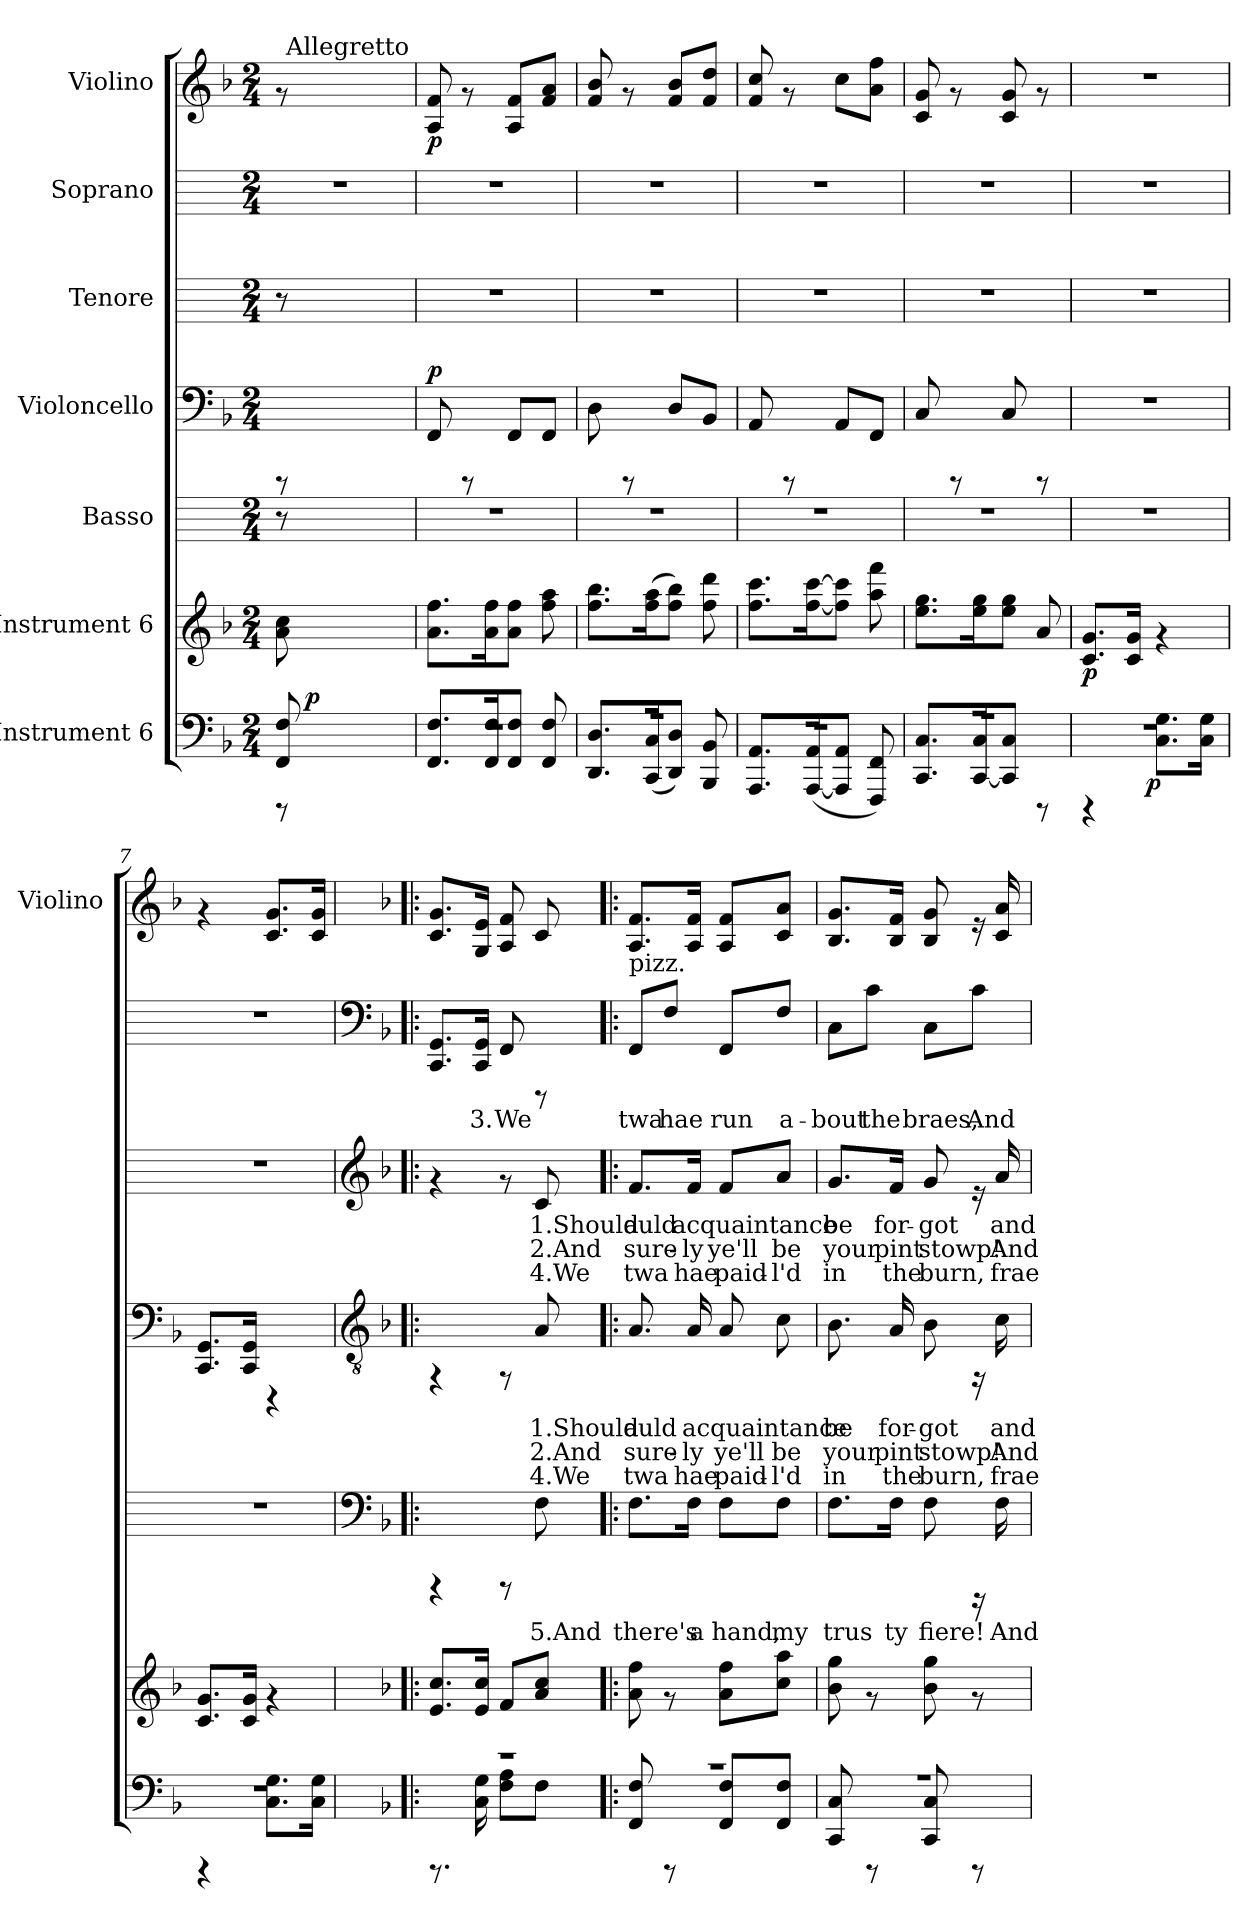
**kern	**dynam	**kern	**dynam	**kern	**text	**kern	**text	**text	**text	**dynam	**kern	**text	**text	**text	**kern	**text	**kern	**dynam
*part7	*part7	*part6	*part6	*part5	*part5	*part4	*part4	*part4	*part4	*part4	*part3	*part3	*part3	*part3	*part2	*part2	*part1	*part1
*staff7	*staff7	*staff6	*staff6	*staff5	*staff5	*staff4	*staff4	*staff4	*staff4	*staff4	*staff3	*staff3	*staff3	*staff3	*staff2	*staff2	*staff1	*staff1
*I"Instrument 6	*	*I"Instrument 6	*	*I"Basso	*	*I"Violoncello	*	*	*	*	*I"Tenore	*	*	*	*I"Soprano	*	*I"Violino	*
*	*	*	*	*	*	*	*	*	*	*	*	*	*	*	*	*	*I'Violino	*
!!LO:PB:g=z
*stria5	*	*stria5	*	*stria5	*	*stria5	*	*	*	*	*stria5	*	*	*	*stria5	*	*stria5	*
*clefF4	*	*clefG2	*	*	*	*clefF4	*	*	*	*	*	*	*	*	*	*	*clefG2	*
*k[b-]	*	*k[b-]	*	*k[]	*	*k[b-]	*	*	*	*	*k[]	*	*	*	*k[]	*	*k[b-]	*
*F:	*	*F:	*	*C:	*	*F:	*	*	*	*	*C:	*	*	*	*C:	*	*F:	*
*M2/4	*	*M2/4	*	*M2/4	*	*M2/4	*	*	*	*	*M2/4	*	*	*	*M2/4	*	*M2/4	*
=1	=1	=1	=1	=1	=1	=1	=1	=1	=1	=1	=1	=1	=1	=1	=1	=1	=1	=1
*^	*	*	*	*	*	*	*	*	*	*	*	*	*	*	*	*	*^	*
*	*^	*	*	*	*	*	*	*	*	*	*	*	*	*	*	*	*	*	*	*
8rCCC	8FF/ 8F/	16ryy	.	8cc\ 8a\	.	8r	.	8rCCC	.	.	.	.	8r	.	.	.	2r	.	8rf	64ryy	.
!	!	!	!	!	!	!	!	!	!	!	!	!	!	!	!	!	!	!	!	!LO:TX:a:t=Allegretto	!
.	.	.	.	.	.	.	.	.	.	.	.	.	.	.	.	.	.	.	.	4ryy	.
!	!	!	!LO:DY:a	!	!	!	!	!	!	!	!	!	!	!	!	!	!	!	!	!	!
.	.	4..ryy	p	.	.	.	.	.	.	.	.	.	.	.	.	.	.	.	.	.	.
4.ryy	4.ryy	.	.	4.ryy	.	4.ryy	.	4.ryy	.	.	.	.	4.ryy	.	.	.	.	.	4.ryy	.	.
.	.	.	.	.	.	.	.	.	.	.	.	.	.	.	.	.	.	.	.	8...ryy	.
=2	=2	=2	=2	=2	=2	=2	=2	=2	=2	=2	=2	=2	=2	=2	=2	=2	=2	=2	=2	=2	=2
!	!	!	!	!	!	!	!	!	!LO:LY:a:rj	!	!	!LO:DY:b	!	!	!	!	!	!	!	!	!LO:DY:b
*	*v	*v	*	*	*	*	*	*	*	*	*	*	*	*	*	*	*	*	*v	*v	*
2r	8.FF/ 8.F/L	.	8.ff\ 8.a\L	.	2r	.	8FF/	.	.	.	p	2r	.	.	.	2r	.	8f/ 8A/	p
.	.	.	.	.	.	.	8rCCC	.	.	.	.	.	.	.	.	.	.	8rf	.
.	16FF/ 16F/	.	16ff\ 16a\	.	.	.	.	.	.	.	.	.	.	.	.	.	.	.	.
!	!	!	!	!	!	!	!	!LO:LY:a:rj	!	!	!	!	!	!	!	!	!	!	!
.	8F/ 8FF/J	.	8ff\ 8a\J	.	.	.	8FF/L	.	.	.	.	.	.	.	.	.	.	8f/ 8A/L	.
!	!	!	!	!	!	!	!	!LO:LY:a:rj	!	!	!	!	!	!	!	!	!	!	!
.	8F/ 8FF/	.	8aa\ 8ff\	.	.	.	8FF/J	.	.	.	.	.	.	.	.	.	.	8a/ 8f/J	.
=3	=3	=3	=3	=3	=3	=3	=3	=3	=3	=3	=3	=3	=3	=3	=3	=3	=3	=3	=3
!	!	!	!	!	!	!	!	!LO:LY:a:rj	!	!	!	!	!	!	!	!	!	!	!
2r	8.DD/ 8.D/L	.	8.bb-\ 8.ff\L	.	2r	.	8D\	.	.	.	.	2r	.	.	.	2r	.	8b-/ 8f/	.
.	.	.	.	.	.	.	8rCCC	.	.	.	.	.	.	.	.	.	.	8rf	.
.	(>16C/ 16CC/	.	(<16ff\ 16aa\	.	.	.	.	.	.	.	.	.	.	.	.	.	.	.	.
!	!	!	!	!	!	!	!	!LO:LY:a:rj	!	!	!	!	!	!	!	!	!	!	!
.	8D/ 8DD/J)	.	8bb-\ 8ff\J)	.	.	.	8D/L	.	.	.	.	.	.	.	.	.	.	8b-/ 8f/L	.
!	!	!	!	!	!	!	!	!LO:LY:a:rj	!	!	!	!	!	!	!	!	!	!	!
.	8BB-/ 8BBB-/	.	8ddd\ 8ff\	.	.	.	8BB-/J	.	.	.	.	.	.	.	.	.	.	8dd/ 8f/J	.
=4	=4	=4	=4	=4	=4	=4	=4	=4	=4	=4	=4	=4	=4	=4	=4	=4	=4	=4	=4
!	!	!	!	!	!	!	!	!LO:LY:a:rj	!	!	!	!	!	!	!	!	!	!	!
2r	8.AAA/ 8.AA/L	.	8.ccc\ 8.ff\L	.	2r	.	8AA/	.	.	.	.	2r	.	.	.	2r	.	8cc/ 8f/	.
.	.	.	.	.	.	.	8rCCC	.	.	.	.	.	.	.	.	.	.	8rf	.
.	(<[<16AAA/ 16AA/	.	[<16ccc\ [>16ff\	.	.	.	.	.	.	.	.	.	.	.	.	.	.	.	.
!	!	!	!	!	!	!	!	!LO:LY:a:rj	!	!	!	!	!	!	!	!	!	!	!
.	8AA/ 8AAA/]J	.	8ccc\] 8ff\]J	.	.	.	8AA/L	.	.	.	.	.	.	.	.	.	.	8cc\L	.
!	!	!	!	!	!	!	!	!LO:LY:a:rj	!	!	!	!	!	!	!	!	!	!	!
.	8FF/ 8FFF/)	.	8fff\ 8aa\	.	.	.	8FF/J	.	.	.	.	.	.	.	.	.	.	8ff\ 8a\J	.
=5	=5	=5	=5	=5	=5	=5	=5	=5	=5	=5	=5	=5	=5	=5	=5	=5	=5	=5	=5
!	!	!	!	!	!	!	!	!LO:LY:a:rj	!	!	!	!	!	!	!	!	!	!	!
2r	8.CC/ 8.C/L	.	8.gg\ 8.ee\L	.	2r	.	8C/	.	.	.	.	2r	.	.	.	2r	.	8g/ 8c/	.
.	.	.	.	.	.	.	8rCCC	.	.	.	.	.	.	.	.	.	.	8rf	.
.	[<16CC/ 16C/	.	16gg\ 16ee\	.	.	.	.	.	.	.	.	.	.	.	.	.	.	.	.
!	!	!	!	!	!	!	!	!LO:LY:a:rj	!	!	!	!	!	!	!	!	!	!	!
.	8CC/] 8C/J	.	8gg\ 8ee\J	.	.	.	8C/	.	.	.	.	.	.	.	.	.	.	8g/ 8c/	.
.	8rCCC	.	8a/	.	.	.	8rCCC	.	.	.	.	.	.	.	.	.	.	8rf	.
=6	=6	=6	=6	=6	=6	=6	=6	=6	=6	=6	=6	=6	=6	=6	=6	=6	=6	=6	=6
!	!	!	!	!LO:DY:b	!	!	!	!	!	!	!	!	!	!	!	!	!	!	!
*	*^	*	*	*	*	*	*	*	*	*	*	*	*	*	*	*	*	*	*
2r	4rCCC	8...ryy	.	8.c/ 8.g/L	p	2r	.	2r	.	.	.	.	2r	.	.	.	2r	.	2r	.
.	.	.	.	16c/ 16g/J	.	.	.	.	.	.	.	.	.	.	.	.	.	.	.	.
!	!	!	!LO:DY:b	!	!	!	!	!	!	!	!	!	!	!	!	!	!	!	!	!
.	.	4ryy	p	.	.	.	.	.	.	.	.	.	.	.	.	.	.	.	.	.
.	8.C\ 8.G\L	.	.	4rf	.	.	.	.	.	.	.	.	.	.	.	.	.	.	.	.
.	16C\ 16G\J	.	.	.	.	.	.	.	.	.	.	.	.	.	.	.	.	.	.	.
.	.	64ryy	.	.	.	.	.	.	.	.	.	.	.	.	.	.	.	.	.	.
=7	=7	=7	=7	=7	=7	=7	=7	=7	=7	=7	=7	=7	=7	=7	=7	=7	=7	=7	=7	=7
!	!	!	!	!	!	!	!	!	!LO:LY:a:rj	!	!	!	!	!	!	!	!	!	!	!
*	*v	*v	*	*	*	*	*	*	*	*	*	*	*	*	*	*	*	*	*	*
2r	4rCCC	.	8.c/ 8.g/L	.	2r	.	8.GG/ 8.CC/L	.	.	.	.	2r	.	.	.	2r	.	4rf	.
!	!	!	!	!	!	!	!	!LO:LY:a:rj	!	!	!	!	!	!	!	!	!	!	!
.	.	.	16g/ 16c/J	.	.	.	16GG/ 16CC/J	.	.	.	.	.	.	.	.	.	.	.	.
.	8.C\ 8.G\L	.	4rf	.	.	.	4rCCC	.	.	.	.	.	.	.	.	.	.	8.g/ 8.c/L	.
.	16C\ 16G\J	.	.	.	.	.	.	.	.	.	.	.	.	.	.	.	.	16g/ 16c/J	.
!!LO:PB:g=z
=8!|:	=8!|:	=8!|:	=8!|:	=8!|:	=8!|:	=8!|:	=8!|:	=8!|:	=8!|:	=8!|:	=8!|:	=8!|:	=8!|:	=8!|:	=8!|:	=8!|:	=8!|:	=8!|:	=8!|:
*	*	*	*	*	*clefF4	*	*clefGv2	*	*	*	*	*clefG2	*	*	*	*clefF4	*	*	*
*	*	*	*	*	*k[b-]	*	*	*	*	*	*	*k[b-]	*	*	*	*k[b-]	*	*	*
*	*	*	*	*	*F:	*	*	*	*	*	*	*F:	*	*	*	*F:	*	*	*
!	!	!	!	!	!	!	!	!	!	!	!	!	!	!	!	!	!LO:LY:b:cj	!	!
2r	8.rCCC	.	8.cc/ 8.e/L	.	4rCCC	.	4rFF	.	.	.	.	4rf	.	.	.	8.GG/ 8.CC/L	.	8.g/ 8.c/L	.
!	!	!	!	!	!	!	!	!	!	!	!	!	!	!	!	!	!LO:LY:b:cj	!	!
.	16C\ 16G\	.	16e/ 16cc/J	.	.	.	.	.	.	.	.	.	.	.	.	16GG/ 16CC/J	3.	16e/ 16G/J	.
!	!	!	!	!	!	!	!	!	!	!	!	!	!	!	!	!	!LO:LY:b:cj	!	!
.	8F\ 8A\L	.	8f/L	.	8rCCC	.	8rFF	.	.	.	.	8rf	.	.	.	8FF/	We	8f/ 8A/	.
!	!	!	!	!	!	!LO:LY:b:rj	!	!LO:LY:a:rj	!LO:LY:a:rj	!LO:LY:a:rj	!	!	!LO:LY:b:rj	!LO:LY:b:rj	!LO:LY:b:rj	!	!	!	!
.	8F\J	.	8a/ 8cc/J	.	8F\	5.And	8A/	1.Should	2.And	4.We	.	8c/	1.Should	2.And	4.We	8rCCC	.	8c/	.
=9!|:	=9!|:	=9!|:	=9!|:	=9!|:	=9!|:	=9!|:	=9!|:	=9!|:	=9!|:	=9!|:	=9!|:	=9!|:	=9!|:	=9!|:	=9!|:	=9!|:	=9!|:	=9!|:	=9!|:
!	!	!	!	!	!	!	!	!	!	!	!	!	!	!	!	!LO:TX:a:t=pizz.	!	!	!
!	!	!	!	!	!	!LO:LY:b:rj	!	!LO:LY:a:rj	!LO:LY:a:rj	!LO:LY:a:rj	!	!	!LO:LY:b:rj	!LO:LY:b:rj	!LO:LY:b:rj	!	!LO:LY:b:cj	!	!
2r	8FF/ 8F/	.	8ff\ 8a\	.	8.F\L	there's	8.A/	auld	sure-	-twa	.	8.f/L	auld	sure-	-twa	8FF/L	twa	8.f/ 8.A/L	.
!	!	!	!	!	!	!	!	!	!	!	!	!	!	!	!	!	!LO:LY:b:cj	!	!
.	8rCCC	.	8rf	.	.	.	.	.	.	.	.	.	.	.	.	8F/J	hae	.	.
!	!	!	!	!	!	!LO:LY:b:rj	!	!LO:LY:a:rj	!LO:LY:a:rj	!LO:LY:a:rj	!	!	!LO:LY:b:rj	!LO:LY:b:rj	!LO:LY:b:rj	!	!	!	!
.	.	.	.	.	16F\Jk	a	16A/	acquaintance	ly	hae	.	16f/Jk	acquaintance	ly	hae	.	.	16f/ 16A/J	.
!	!	!	!	!	!	!LO:LY:b:rj	!	!LO:LY:a:rj	!LO:LY:a:rj	!LO:LY:a:rj	!	!	!LO:LY:b:rj	!LO:LY:b:rj	!LO:LY:b:rj	!	!LO:LY:b:cj	!	!
.	8F/ 8FF/L	.	8ff\ 8a\L	.	8F\L	hand,	8A/	.	ye'll	paid-	.	8f/L	.	ye'll	paid-	8FF/L	run	8f/ 8A/L	.
!	!	!	!	!	!	!LO:LY:b:rj	!	!LO:LY:a:rj	!LO:LY:a:rj	!LO:LY:a:rj	!	!	!LO:LY:b:rj	!LO:LY:b:rj	!LO:LY:b:rj	!	!LO:LY:b:cj	!	!
.	8F/ 8FF/J	.	8aa\ 8cc\J	.	8F\J	my	8c\	-	be	l'd	.	8a/J	-	be	l'd	8F/J	a-	8a/ 8c/J	.
=10	=10	=10	=10	=10	=10	=10	=10	=10	=10	=10	=10	=10	=10	=10	=10	=10	=10	=10	=10
!	!	!	!	!	!	!LO:LY:b:rj	!	!LO:LY:a:rj	!LO:LY:a:rj	!LO:LY:a:rj	!	!	!LO:LY:b:rj	!LO:LY:b:rj	!LO:LY:b:rj	!	!LO:LY:b:cj	!	!
2r	8CC/ 8C/	.	8gg\ 8b-\	.	8.F\L	trus	8.B-\	be	your	in	.	8.g/L	be	your	in	8C\L	-bout	8.g/ 8.B-/L	.
!	!	!	!	!	!	!	!	!	!	!	!	!	!	!	!	!	!LO:LY:b:cj	!	!
.	8rCCC	.	8rf	.	.	.	.	.	.	.	.	.	.	.	.	8c\J	the	.	.
!	!	!	!	!	!	!LO:LY:b:rj	!	!LO:LY:a:rj	!LO:LY:a:rj	!LO:LY:a:rj	!	!	!LO:LY:b:rj	!LO:LY:b:rj	!LO:LY:b:rj	!	!	!	!
.	.	.	.	.	16F\Jk	ty	16A/	for-	-pint	the	.	16f/Jk	for-	-pint	the	.	.	16f/ 16B-/J	.
!	!	!	!	!	!	!LO:LY:b:rj	!	!LO:LY:a:rj	!LO:LY:a:rj	!LO:LY:a:rj	!	!	!LO:LY:b:rj	!LO:LY:b:rj	!LO:LY:b:rj	!	!LO:LY:b:cj	!	!
.	8CC/ 8C/	.	8b-\ 8gg\	.	8F\	fiere!	8B-\	got	stowp!	burn,	.	8g/	got	stowp!	burn,	8C\L	braes,	8g/ 8B-/	.
!	!	!	!	!	!	!	!	!	!	!	!	!	!	!	!	!	!LO:LY:b:cj	!	!
.	8rCCC	.	8rf	.	16rBBBB	.	16rEE	.	.	.	.	16re	.	.	.	8c\J	And	16re	.
!	!	!	!	!	!	!LO:LY:b:rj	!	!LO:LY:a:rj	!LO:LY:a:rj	!LO:LY:a:rj	!	!	!LO:LY:b:rj	!LO:LY:b:rj	!LO:LY:b:rj	!	!	!	!
.	.	.	.	.	16F\	And	16c\	and	And	frae	.	16a/	and	And	frae	.	.	16a/ 16c/	.
*v	*v	*	*	*	*	*	*	*	*	*	*	*	*	*	*	*	*	*	*
=	=	=	=	=	=	=	=	=	=	=	=	=	=	=	=	=	=	=
*-	*-	*-	*-	*-	*-	*-	*-	*-	*-	*-	*-	*-	*-	*-	*-	*-	*-	*-
